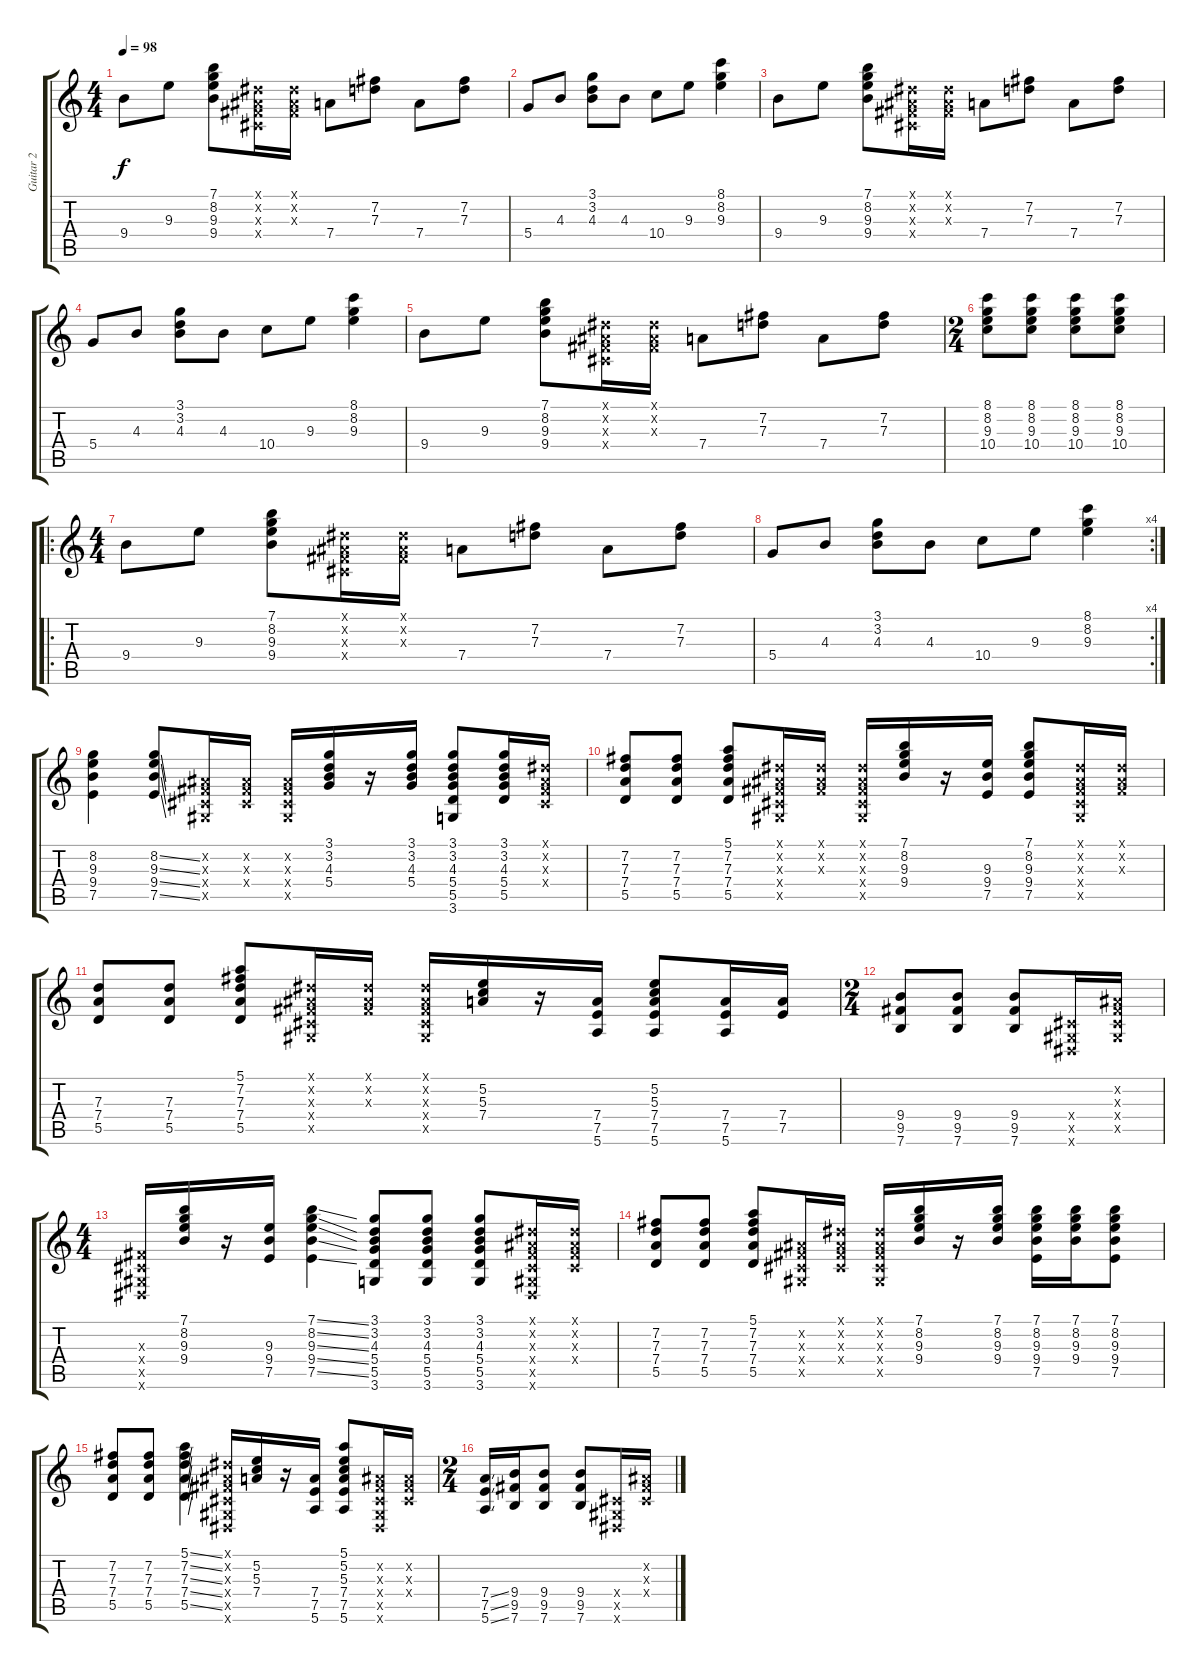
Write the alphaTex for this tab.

\track ("Guitar 2" "Guitar 2") {instrument distortionguitar}
\staff {score tabs}
\tuning (E4 B3 G3 D3 A2 E2) {hide}
\ts (4 4)
\tempo 98
\clef g2
\ks c
9.4.8{dy f} 9.3.8 (7.1 8.2 9.3 9.4).8 (-1.1{x} -1.2{x} -1.3{x} -1.4{x}).16 (-1.1{x} -1.2{x} -1.3{x}).16 7.4.8 (7.2 7.3).8 7.4.8 (7.2 7.3).8 |
5.4.8 4.3.8 (3.1 3.2 4.3).8 4.3.8 10.4.8 9.3.8 (8.1 8.2 9.3).4 |
9.4.8 9.3.8 (7.1 8.2 9.3 9.4).8 (-1.1{x} -1.2{x} -1.3{x} -1.4{x}).16 (-1.1{x} -1.2{x} -1.3{x}).16 7.4.8 (7.2 7.3).8 7.4.8 (7.2 7.3).8 |
5.4.8 4.3.8 (3.1 3.2 4.3).8 4.3.8 10.4.8 9.3.8 (8.1 8.2 9.3).4 |
9.4.8 9.3.8 (7.1 8.2 9.3 9.4).8 (-1.1{x} -1.2{x} -1.3{x} -1.4{x}).16 (-1.1{x} -1.2{x} -1.3{x}).16 7.4.8 (7.2 7.3).8 7.4.8 (7.2 7.3).8 |
\ts (2 4)
(8.1 8.2 9.3 10.4).8 (8.1 8.2 9.3 10.4).8 (8.1 8.2 9.3 10.4).8 (8.1 8.2 9.3 10.4).8 |
\ro
\ts (4 4)
9.4.8 9.3.8 (7.1 8.2 9.3 9.4).8 (-1.1{x} -1.2{x} -1.3{x} -1.4{x}).16 (-1.1{x} -1.2{x} -1.3{x}).16 7.4.8 (7.2 7.3).8 7.4.8 (7.2 7.3).8 |
\rc 4
5.4.8 4.3.8 (3.1 3.2 4.3).8 4.3.8 10.4.8 9.3.8 (8.1 8.2 9.3).4 |
(8.2 9.3 9.4 7.5).4 (8.2{ss} 9.3{ss} 9.4{ss} 7.5{ss}).8 (-1.2{x} -1.3{x} -1.4{x} -1.5{x}).16 (-1.2{x} -1.3{x} -1.4{x}).16 (-1.2{x} -1.3{x} -1.4{x} -1.5{x}).16 (3.1 3.2 4.3 5.4).16 r.16 (3.1 3.2 4.3 5.4).16 (3.1 3.2 4.3 5.4 5.5 3.6).8 (3.1 3.2 4.3 5.4 5.5).16 (-1.1{x} -1.2{x} -1.3{x} -1.4{x}).16 |
(7.2 7.3 7.4 5.5).8 (7.2 7.3 7.4 5.5).8 (5.1 7.2 7.3 7.4 5.5).8 (-1.1{x} -1.2{x} -1.3{x} -1.4{x} -1.5{x}).16 (-1.1{x} -1.2{x} -1.3{x}).16 (-1.1{x} -1.2{x} -1.3{x} -1.4{x} -1.5{x}).16 (7.1 8.2 9.3 9.4).16 r.16 (9.3 9.4 7.5).16 (7.1 8.2 9.3 9.4 7.5).8 (-1.1{x} -1.2{x} -1.3{x} -1.4{x} -1.5{x}).16 (-1.1{x} -1.2{x} -1.3{x}).16 |
(7.3 7.4 5.5).8 (7.3 7.4 5.5).8 (5.1 7.2 7.3 7.4 5.5).8 (-1.1{x} -1.2{x} -1.3{x} -1.4{x} -1.5{x}).16 (-1.1{x} -1.2{x} -1.3{x}).16 (-1.1{x} -1.2{x} -1.3{x} -1.4{x} -1.5{x}).16 (5.2 5.3 7.4).16 r.16 (7.4 7.5 5.6).16 (5.2 5.3 7.4 7.5 5.6).8 (7.4 7.5 5.6).16 (7.4 7.5).16 |
\ts (2 4)
(9.4 9.5 7.6).8 (9.4 9.5 7.6).8 (9.4 9.5 7.6).8 (-1.4{x} -1.5{x} -1.6{x}).16 (-1.2{x} -1.3{x} -1.4{x} -1.5{x}).16 |
\ts (4 4)
(-1.3{x} -1.4{x} -1.5{x} -1.6{x}).16 (7.1 8.2 9.3 9.4).16 r.16 (9.3 9.4 7.5).16 (7.1{ss} 8.2{ss} 9.3{ss} 9.4{ss} 7.5{ss}).4 (3.1 3.2 4.3 5.4 5.5 3.6).8 (3.1 3.2 4.3 5.4 5.5 3.6).8 (3.1 3.2 4.3 5.4 5.5 3.6).8 (-1.1{x} -1.2{x} -1.3{x} -1.4{x} -1.5{x} -1.6{x}).16 (-1.1{x} -1.2{x} -1.3{x} -1.4{x}).16 |
(7.2 7.3 7.4 5.5).8 (7.2 7.3 7.4 5.5).8 (5.1 7.2 7.3 7.4 5.5).8 (-1.2{x} -1.3{x} -1.4{x} -1.5{x}).16 (-1.1{x} -1.2{x} -1.3{x} -1.4{x}).16 (-1.1{x} -1.2{x} -1.3{x} -1.4{x} -1.5{x}).16 (7.1 8.2 9.3 9.4).16 r.16 (7.1 8.2 9.3 9.4).16 (7.1 8.2 9.3 9.4 7.5).16 (7.1 8.2 9.3 9.4).16 (7.1 8.2 9.3 9.4 7.5).8 |
(7.2 7.3 7.4 5.5).8 (7.2 7.3 7.4 5.5).8 (5.1{ss} 7.2{ss} 7.3{ss} 7.4{ss} 5.5{ss}).4 (-1.1{x} -1.2{x} -1.3{x} -1.4{x} -1.5{x} -1.6{x}).16 (5.2 5.3 7.4).16 r.16 (7.4 7.5 5.6).16 (5.1 5.2 5.3 7.4 7.5 5.6).8 (-1.2{x} -1.3{x} -1.4{x} -1.5{x} -1.6{x}).16 (-1.2{x} -1.3{x} -1.4{x}).16 |
\ts (2 4)
(7.4{ss} 7.5{ss} 5.6{ss}).16 (9.4 9.5 7.6).16 (9.4 9.5 7.6).8 (9.4 9.5 7.6).8 (-1.4{x} -1.5{x} -1.6{x}).16 (-1.2{x} -1.3{x} -1.4{x}).16
